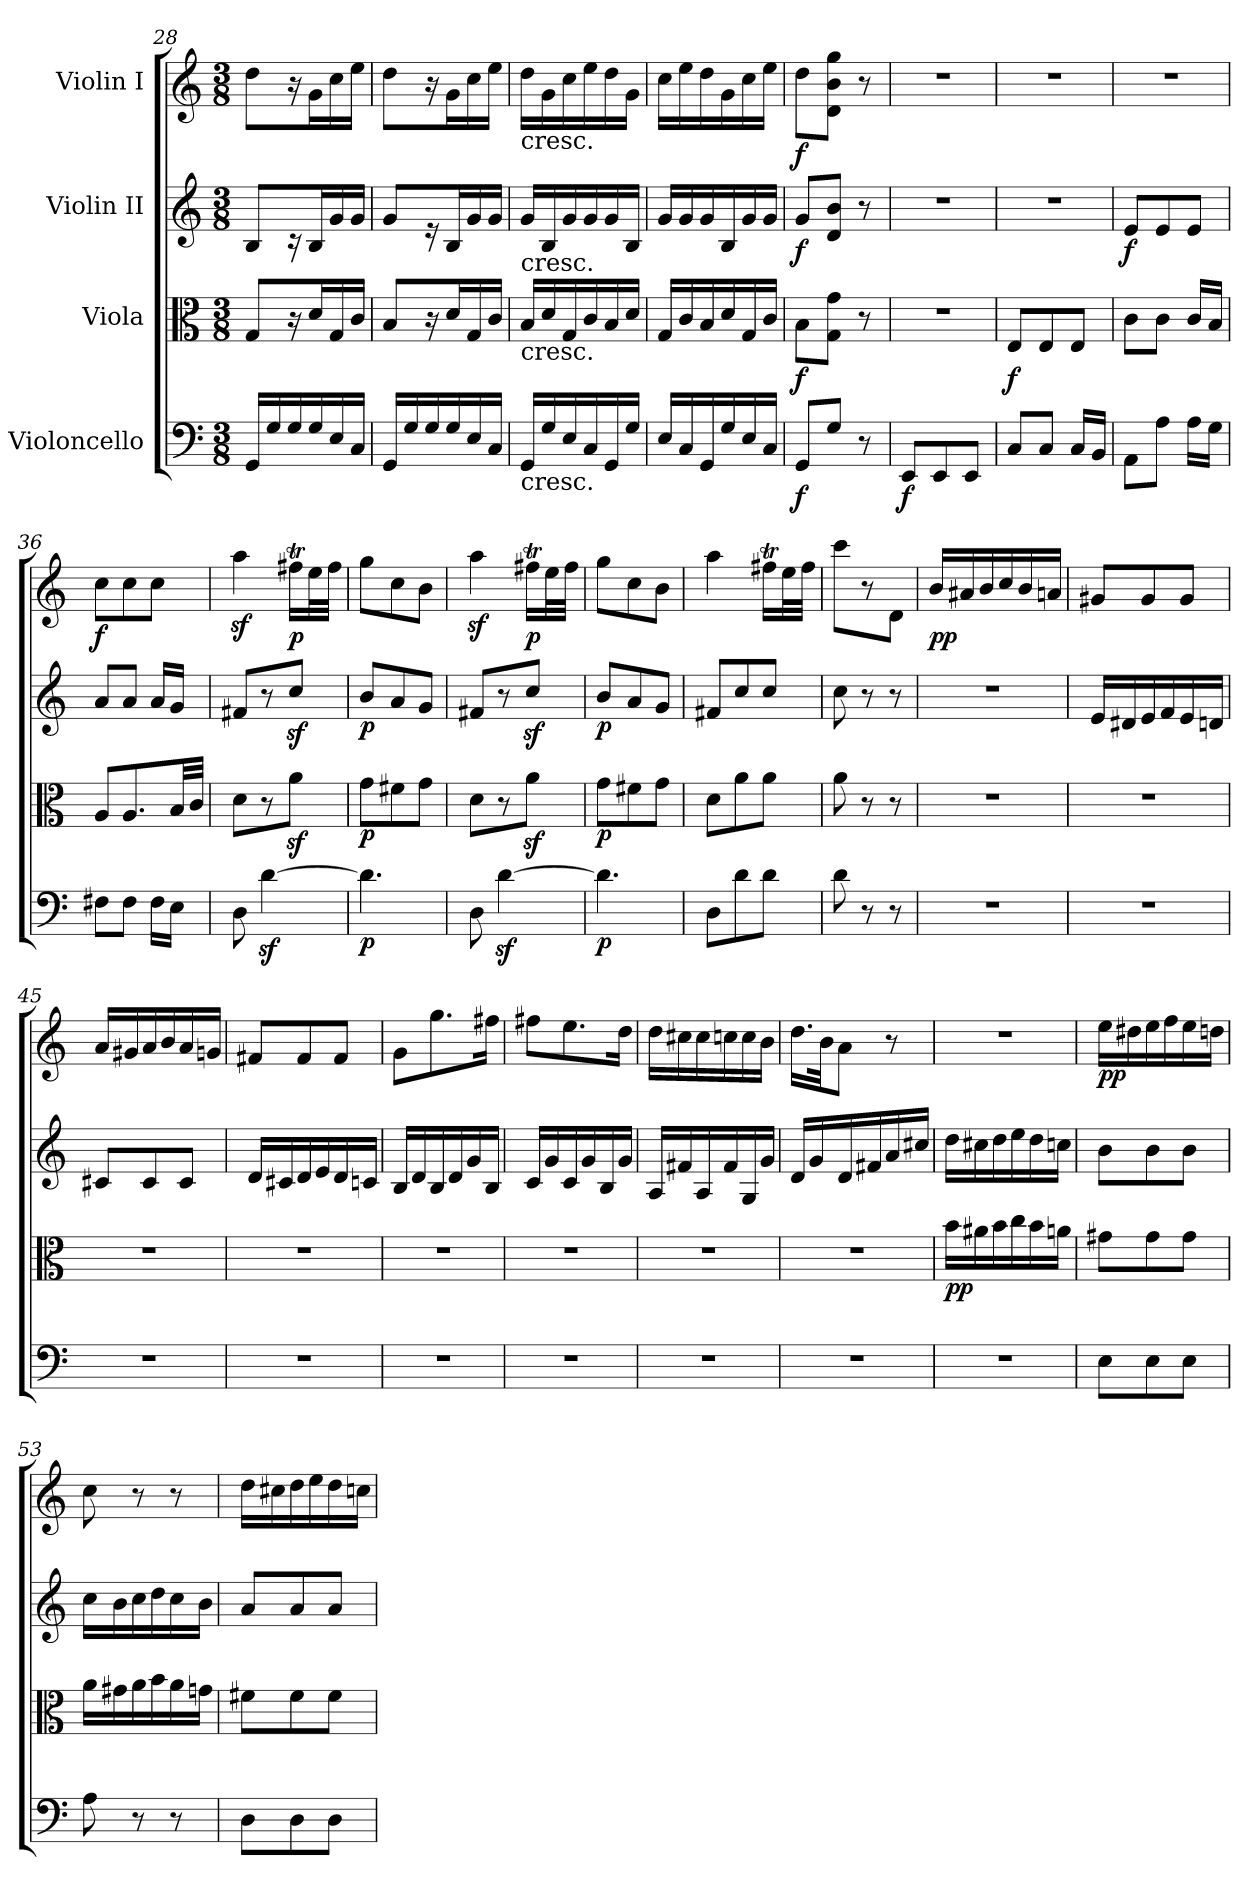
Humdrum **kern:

**kern	**dynam	**kern	**dynam	**kern	**dynam	**kern	**dynam
*part4	*part4	*part3	*part3	*part2	*part2	*part1	*part1
*staff4	*staff4	*staff3	*staff3	*staff2	*staff2	*staff1	*staff1
*I"Violoncello	*	*I"Viola	*	*I"Violin II	*	*I"Violin I	*
*clefF4	*	*clefC3	*	*clefG2	*	*clefG2	*
*k[]	*	*k[]	*	*k[]	*	*k[]	*
*M3/8	*	*M3/8	*	*M3/8	*	*M3/8	*
=28	=28	=28	=28	=28	=28	=28	=28
16GG/LL	.	8G/L	.	8B/L	.	8dd\L	.
16G/	.	.	.	.	.	.	.
16G/	.	16r	.	16r	.	16r	.
16G/	.	16d/L	.	16B/L	.	16g\L	.
16E/	.	16G/	.	16g/	.	16cc\	.
16C/JJ	.	16c/JJ	.	16g/JJ	.	16ee\JJ	.
=29	=29	=29	=29	=29	=29	=29	=29
16GG/LL	.	8B/L	.	8g/L	.	8dd\L	.
16G/	.	.	.	.	.	.	.
16G/	.	16r	.	16r	.	16r	.
16G/	.	16d/L	.	16B/L	.	16g\L	.
16E/	.	16G/	.	16g/	.	16cc\	.
16C/JJ	.	16c/JJ	.	16g/JJ	.	16ee\JJ	.
=30	=30	=30	=30	=30	=30	=30	=30
!	!	!	!	!	!	!LO:TX:b:t=cresc.	!
!	!	!	!	!LO:TX:b:t=cresc.	!	!	!
!	!	!LO:TX:b:t=cresc.	!	!	!	!	!
!LO:TX:b:t=cresc.	!	!	!	!	!	!	!
16GG/LL	.	16B/LL	.	16g/LL	.	16dd\LL	.
16G/	.	16d/	.	16B/	.	16g\	.
16E/	.	16G/	.	16g/	.	16cc\	.
16C/	.	16c/	.	16g/	.	16ee\	.
16GG/	.	16B/	.	16g/	.	16dd\	.
16G/JJ	.	16d/JJ	.	16B/JJ	.	16g\JJ	.
=31	=31	=31	=31	=31	=31	=31	=31
16E/LL	.	16G/LL	.	16g/LL	.	16cc\LL	.
16C/	.	16c/	.	16g/	.	16ee\	.
16GG/	.	16B/	.	16g/	.	16dd\	.
16G/	.	16d/	.	16B/	.	16g\	.
16E/	.	16G/	.	16g/	.	16cc\	.
16C/JJ	.	16c/JJ	.	16g/JJ	.	16ee\JJ	.
=32	=32	=32	=32	=32	=32	=32	=32
!	!LO:DY:b	!	!LO:DY:b	!	!LO:DY:b	!	!LO:DY:b
8GG/L	f	8B\L	f	8g/L	f	8dd\L	f
8G/J	.	8G\ 8g\J	.	8d/ 8b/J	.	8d\ 8b\ 8gg\J	.
8r	.	8r	.	8r	.	8r	.
=33	=33	=33	=33	=33	=33	=33	=33
!	!LO:DY:b	!	!	!	!	!	!
8EE/L	f	4.r	.	4.r	.	4.r	.
8EE/	.	.	.	.	.	.	.
8EE/J	.	.	.	.	.	.	.
=34	=34	=34	=34	=34	=34	=34	=34
!	!	!	!LO:DY:b	!	!	!	!
8C/L	.	8E/L	f	4.r	.	4.r	.
8C/J	.	8E/	.	.	.	.	.
16C/LL	.	8E/J	.	.	.	.	.
16BB/JJ	.	.	.	.	.	.	.
=35	=35	=35	=35	=35	=35	=35	=35
!	!	!	!	!	!LO:DY:b	!	!
8AA\L	.	8c\L	.	8e/L	f	4.r	.
8A\J	.	8c\J	.	8e/	.	.	.
16A\LL	.	16c/LL	.	8e/J	.	.	.
16G\JJ	.	16B/JJ	.	.	.	.	.
=36	=36	=36	=36	=36	=36	=36	=36
!	!	!	!	!	!	!	!LO:DY:b
8F#X\L	.	8A/L	.	8a/L	.	8cc\L	f
8F#\J	.	8.A/	.	8a/J	.	8cc\	.
16F#\LL	.	.	.	16a/LL	.	8cc\J	.
16E\JJ	.	32B/LL	.	16g/JJ	.	.	.
.	.	32c/JJJ	.	.	.	.	.
=37	=37	=37	=37	=37	=37	=37	=37
8D\	.	8d\L	.	8f#X/L	.	4aaz<\	.
[4dz<\	.	8r	.	8r	.	.	.
!	!	!	!	!	!	!	!LO:DY:b
.	.	8az<\J	.	8ccz</J	.	16ff#Xt\LL	p
.	.	.	.	.	.	32eeTTT\L	.
.	.	.	.	.	.	32ff#\JJJ	.
=38	=38	=38	=38	=38	=38	=38	=38
!	!LO:DY:b	!	!LO:DY:b	!	!LO:DY:b	!	!
4.d\]	p	8g\L	p	8b/L	p	8gg\L	.
.	.	8f#X\	.	8a/	.	8cc\	.
.	.	8g\J	.	8g/J	.	8b\J	.
=39	=39	=39	=39	=39	=39	=39	=39
8D\	.	8d\L	.	8f#X/L	.	4aaz<\	.
[4dz<\	.	8r	.	8r	.	.	.
!	!	!	!	!	!	!	!LO:DY:b
.	.	8az<\J	.	8ccz</J	.	16ff#Xt\LL	p
.	.	.	.	.	.	32eeTTT\L	.
.	.	.	.	.	.	32ff#\JJJ	.
=40	=40	=40	=40	=40	=40	=40	=40
!	!LO:DY:b	!	!LO:DY:b	!	!LO:DY:b	!	!
4.d\]	p	8g\L	p	8b/L	p	8gg\L	.
.	.	8f#X\	.	8a/	.	8cc\	.
.	.	8g\J	.	8g/J	.	8b\J	.
=41	=41	=41	=41	=41	=41	=41	=41
8D\L	.	8d\L	.	8f#X/L	.	4aa\	.
8d\	.	8a\	.	8cc/	.	.	.
8d\J	.	8a\J	.	8cc/J	.	16ff#Xt\LL	.
.	.	.	.	.	.	32eeTTT\L	.
.	.	.	.	.	.	32ff#\JJJ	.
=42	=42	=42	=42	=42	=42	=42	=42
8d\	.	8a\	.	8cc\	.	8ccc\L	.
8r	.	8r	.	8r	.	8r	.
8r	.	8r	.	8r	.	8d\J	.
=43	=43	=43	=43	=43	=43	=43	=43
!	!	!	!	!	!	!	!LO:DY:b
4.r	.	4.r	.	4.r	.	16b/LL	pp
.	.	.	.	.	.	16a#X/	.
.	.	.	.	.	.	16b/	.
.	.	.	.	.	.	16cc/	.
.	.	.	.	.	.	16b/	.
.	.	.	.	.	.	16an/JJ	.
=44	=44	=44	=44	=44	=44	=44	=44
4.r	.	4.r	.	16e/LL	.	8g#X/L	.
.	.	.	.	16d#X/	.	.	.
.	.	.	.	16e/	.	8g#/	.
.	.	.	.	16f/	.	.	.
.	.	.	.	16e/	.	8g#/J	.
.	.	.	.	16dn/JJ	.	.	.
=45	=45	=45	=45	=45	=45	=45	=45
4.r	.	4.r	.	8c#X/L	.	16a/LL	.
.	.	.	.	.	.	16g#X/	.
.	.	.	.	8c#/	.	16a/	.
.	.	.	.	.	.	16b/	.
.	.	.	.	8c#/J	.	16a/	.
.	.	.	.	.	.	16gn/JJ	.
=46	=46	=46	=46	=46	=46	=46	=46
4.r	.	4.r	.	16d/LL	.	8f#X/L	.
.	.	.	.	16c#X/	.	.	.
.	.	.	.	16d/	.	8f#/	.
.	.	.	.	16e/	.	.	.
.	.	.	.	16d/	.	8f#/J	.
.	.	.	.	16cn/JJ	.	.	.
=47	=47	=47	=47	=47	=47	=47	=47
4.r	.	4.r	.	16B/LL	.	8g\L	.
.	.	.	.	16d/	.	.	.
.	.	.	.	16B/	.	8.gg\	.
.	.	.	.	16d/	.	.	.
.	.	.	.	16g/	.	.	.
.	.	.	.	16B/JJ	.	16ff#X\Jk	.
=48	=48	=48	=48	=48	=48	=48	=48
4.r	.	4.r	.	16c/LL	.	8ff#X\L	.
.	.	.	.	16g/	.	.	.
.	.	.	.	16c/	.	8.ee\	.
.	.	.	.	16g/	.	.	.
.	.	.	.	16B/	.	.	.
.	.	.	.	16g/JJ	.	16dd\Jk	.
=49	=49	=49	=49	=49	=49	=49	=49
4.r	.	4.r	.	16A/LL	.	16dd\LL	.
.	.	.	.	16f#X/	.	16cc#X\	.
.	.	.	.	16A/	.	16cc#\	.
.	.	.	.	16f#/	.	16ccn\	.
.	.	.	.	16G/	.	16cc\	.
.	.	.	.	16g/JJ	.	16b\JJ	.
=50	=50	=50	=50	=50	=50	=50	=50
4.r	.	4.r	.	16d/LL	.	16.dd\LL	.
.	.	.	.	16g/	.	.	.
.	.	.	.	.	.	32b\JK	.
.	.	.	.	16d/	.	8a\J	.
.	.	.	.	16f#X/	.	.	.
.	.	.	.	16a/	.	8r	.
.	.	.	.	16cc#X/JJ	.	.	.
=51	=51	=51	=51	=51	=51	=51	=51
!	!	!	!LO:DY:b	!	!	!	!
4.r	.	16b\LL	pp	16dd\LL	.	4.r	.
.	.	16a#X\	.	16cc#X\	.	.	.
.	.	16b\	.	16dd\	.	.	.
.	.	16cc\	.	16ee\	.	.	.
.	.	16b\	.	16dd\	.	.	.
.	.	16an\JJ	.	16ccn\JJ	.	.	.
=52	=52	=52	=52	=52	=52	=52	=52
!	!	!	!	!	!	!	!LO:DY:b
8E\L	.	8g#X\L	.	8b\L	.	16ee\LL	pp
.	.	.	.	.	.	16dd#X\	.
8E\	.	8g#\	.	8b\	.	16ee\	.
.	.	.	.	.	.	16ff\	.
8E\J	.	8g#\J	.	8b\J	.	16ee\	.
.	.	.	.	.	.	16ddn\JJ	.
=53	=53	=53	=53	=53	=53	=53	=53
8A\	.	16a\LL	.	16cc\LL	.	8cc\	.
.	.	16g#X\	.	16b\	.	.	.
8r	.	16a\	.	16cc\	.	8r	.
.	.	16b\	.	16dd\	.	.	.
8r	.	16a\	.	16cc\	.	8r	.
.	.	16gn\JJ	.	16b\JJ	.	.	.
=54	=54	=54	=54	=54	=54	=54	=54
8D\L	.	8f#X\L	.	8a/L	.	16dd\LL	.
.	.	.	.	.	.	16cc#X\	.
8D\	.	8f#\	.	8a/	.	16dd\	.
.	.	.	.	.	.	16ee\	.
8D\J	.	8f#\J	.	8a/J	.	16dd\	.
.	.	.	.	.	.	16ccn\JJ	.
=	=	=	=	=	=	=	=
*-	*-	*-	*-	*-	*-	*-	*-
